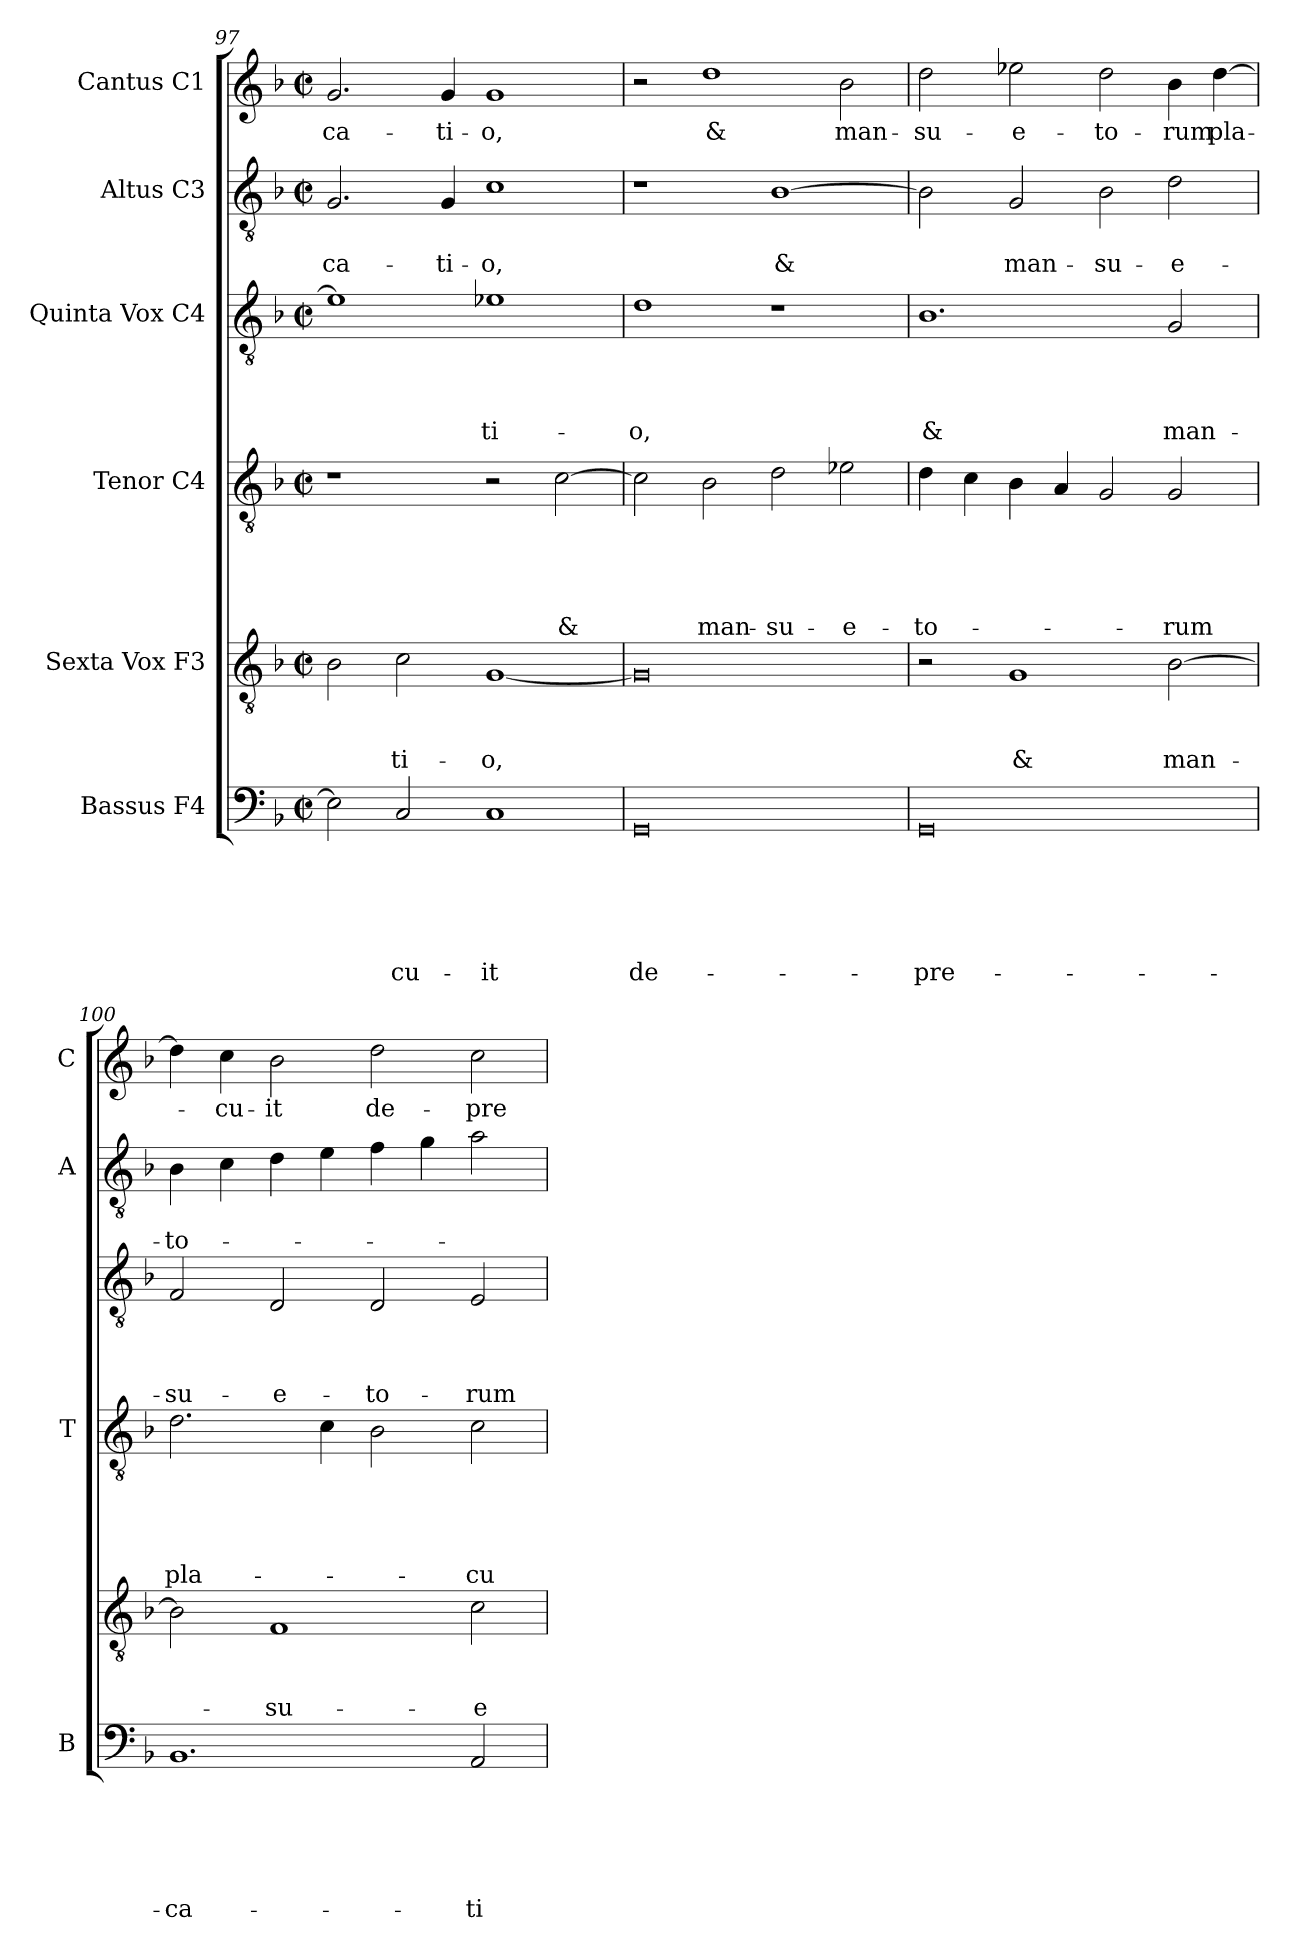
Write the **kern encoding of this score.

**kern	**text	**text	**text	**text	**text	**text	**kern	**text	**text	**text	**kern	**text	**text	**text	**text	**text	**kern	**text	**text	**text	**text	**kern	**text	**text	**kern	**text
*part6	*part6	*part6	*part6	*part6	*part6	*part6	*part5	*part5	*part5	*part5	*part4	*part4	*part4	*part4	*part4	*part4	*part3	*part3	*part3	*part3	*part3	*part2	*part2	*part2	*part1	*part1
*staff6	*staff6	*staff6	*staff6	*staff6	*staff6	*staff6	*staff5	*staff5	*staff5	*staff5	*staff4	*staff4	*staff4	*staff4	*staff4	*staff4	*staff3	*staff3	*staff3	*staff3	*staff3	*staff2	*staff2	*staff2	*staff1	*staff1
*I"Bassus F4	*	*	*	*	*	*	*I"Sexta Vox F3	*	*	*	*I"Tenor C4	*	*	*	*	*	*I"Quinta Vox C4	*	*	*	*	*I"Altus C3	*	*	*I"Cantus C1	*
*I'B	*	*	*	*	*	*	*	*	*	*	*I'T	*	*	*	*	*	*	*	*	*	*	*I'A	*	*	*I'C	*
*clefF4	*	*	*	*	*	*	*clefGv2	*	*	*	*clefGv2	*	*	*	*	*	*clefGv2	*	*	*	*	*clefGv2	*	*	*clefG2	*
*k[b-]	*	*	*	*	*	*	*k[b-]	*	*	*	*k[b-]	*	*	*	*	*	*k[b-]	*	*	*	*	*k[b-]	*	*	*k[b-]	*
*F:	*	*	*	*	*	*	*F:	*	*	*	*F:	*	*	*	*	*	*F:	*	*	*	*	*F:	*	*	*F:	*
*M2/2	*	*	*	*	*	*	*M2/2	*	*	*	*M2/2	*	*	*	*	*	*M2/2	*	*	*	*	*M2/2	*	*	*M2/2	*
*met(c|)	*	*	*	*	*	*	*met(c|)	*	*	*	*met(c|)	*	*	*	*	*	*met(c|)	*	*	*	*	*met(c|)	*	*	*met(c|)	*
=97	=97	=97	=97	=97	=97	=97	=97	=97	=97	=97	=97	=97	=97	=97	=97	=97	=97	=97	=97	=97	=97	=97	=97	=97	=97	=97
!	!	!	!	!	!	!	!	!	!	!	!	!	!	!	!	!	!	!	!	!	!	!	!	!LO:LY:b	!	!LO:LY:b
2E-\]	.	.	.	.	.	.	2B-\	.	.	.	1r	.	.	.	.	.	1e-]	.	.	.	.	2.G/	.	-ca-	2.g/	-ca-
!	!	!	!	!	!	!LO:LY:b	!	!	!	!LO:LY:b	!	!	!	!	!	!	!	!	!	!	!	!	!	!	!	!
2C/	.	.	.	.	.	-cu-	2c\	.	.	-ti-	.	.	.	.	.	.	.	.	.	.	.	.	.	.	.	.
!	!	!	!	!	!	!	!	!	!	!	!	!	!	!	!	!	!	!	!	!	!	!	!	!LO:LY:b	!	!LO:LY:b
.	.	.	.	.	.	.	.	.	.	.	.	.	.	.	.	.	.	.	.	.	.	4G/	.	-ti-	4g/	-ti-
!	!	!	!	!	!	!LO:LY:b	!	!	!	!LO:LY:b	!	!	!	!	!	!	!	!	!	!	!LO:LY:b	!	!	!LO:LY:b	!	!LO:LY:b
1C	.	.	.	.	.	-it	[1G	.	.	-o,	2r	.	.	.	.	.	1e-X	.	.	.	-ti-	1c	.	-o,	1g	-o,
!	!	!	!	!	!	!	!	!	!	!	!	!	!	!	!	!LO:LY:b	!	!	!	!	!	!	!	!	!	!
.	.	.	.	.	.	.	.	.	.	.	[2c\	.	.	.	.	&	.	.	.	.	.	.	.	.	.	.
!!LO:PB:g=z
=98	=98	=98	=98	=98	=98	=98	=98	=98	=98	=98	=98	=98	=98	=98	=98	=98	=98	=98	=98	=98	=98	=98	=98	=98	=98	=98
!	!	!	!	!	!	!LO:LY:b	!	!	!	!	!	!	!	!	!	!	!	!	!	!	!LO:LY:b	!	!	!	!	!
0GG	.	.	.	.	.	de-	0G]	.	.	.	2c\]	.	.	.	.	.	1d	.	.	.	-o,	1r	.	.	2r	.
!	!	!	!	!	!	!	!	!	!	!	!	!	!	!	!	!LO:LY:b	!	!	!	!	!	!	!	!	!	!LO:LY:b
.	.	.	.	.	.	.	.	.	.	.	2B-\	.	.	.	.	man-	.	.	.	.	.	.	.	.	1dd	&
!	!	!	!	!	!	!	!	!	!	!	!	!	!	!	!	!LO:LY:b	!	!	!	!	!	!	!	!LO:LY:b	!	!
.	.	.	.	.	.	.	.	.	.	.	2d\	.	.	.	.	-su-	1r	.	.	.	.	[1B-	.	&	.	.
!	!	!	!	!	!	!	!	!	!	!	!	!	!	!	!	!LO:LY:b	!	!	!	!	!	!	!	!	!	!LO:LY:b
.	.	.	.	.	.	.	.	.	.	.	2e-X\	.	.	.	.	-e-	.	.	.	.	.	.	.	.	2b-\	man-
=99	=99	=99	=99	=99	=99	=99	=99	=99	=99	=99	=99	=99	=99	=99	=99	=99	=99	=99	=99	=99	=99	=99	=99	=99	=99	=99
!	!	!	!	!	!	!LO:LY:b	!	!	!	!	!	!	!	!	!	!LO:LY:b	!	!	!	!	!LO:LY:b	!	!	!	!	!LO:LY:b
0GG	.	.	.	.	.	-pre-	2r	.	.	.	4d\	.	.	.	.	-to-	1.B-	.	.	.	&	2B-\]	.	.	2dd\	-su-
.	.	.	.	.	.	.	.	.	.	.	4c\	.	.	.	.	.	.	.	.	.	.	.	.	.	.	.
!	!	!	!	!	!	!	!	!	!	!LO:LY:b	!	!	!	!	!	!	!	!	!	!	!	!	!	!LO:LY:b	!	!LO:LY:b
.	.	.	.	.	.	.	1G	.	.	&	4B-\	.	.	.	.	.	.	.	.	.	.	2G/	.	man-	2ee-X\	-e-
.	.	.	.	.	.	.	.	.	.	.	4A/	.	.	.	.	.	.	.	.	.	.	.	.	.	.	.
!	!	!	!	!	!	!	!	!	!	!	!	!	!	!	!	!	!	!	!	!	!	!	!	!LO:LY:b	!	!LO:LY:b
.	.	.	.	.	.	.	.	.	.	.	2G/	.	.	.	.	.	.	.	.	.	.	2B-\	.	-su-	2dd\	-to-
!	!	!	!	!	!	!	!	!	!	!LO:LY:b	!	!	!	!	!	!LO:LY:b	!	!	!	!	!LO:LY:b	!	!	!LO:LY:b	!	!LO:LY:b
.	.	.	.	.	.	.	[2B-\	.	.	man-	2G/	.	.	.	.	-rum	2G/	.	.	.	man-	2d\	.	-e-	4b-\	-rum
!	!	!	!	!	!	!	!	!	!	!	!	!	!	!	!	!	!	!	!	!	!	!	!	!	!	!LO:LY:b
.	.	.	.	.	.	.	.	.	.	.	.	.	.	.	.	.	.	.	.	.	.	.	.	.	[4dd\	pla-
=100	=100	=100	=100	=100	=100	=100	=100	=100	=100	=100	=100	=100	=100	=100	=100	=100	=100	=100	=100	=100	=100	=100	=100	=100	=100	=100
!	!	!	!	!	!	!LO:LY:b	!	!	!	!	!	!	!	!	!	!LO:LY:b	!	!	!	!	!LO:LY:b	!	!	!LO:LY:b	!	!
1.BB-	.	.	.	.	.	-ca-	2B-\]	.	.	.	2.d\	.	.	.	.	pla-	2F/	.	.	.	-su-	4B-\	.	-to-	4dd\]	.
!	!	!	!	!	!	!	!	!	!	!	!	!	!	!	!	!	!	!	!	!	!	!	!	!	!	!LO:LY:b
.	.	.	.	.	.	.	.	.	.	.	.	.	.	.	.	.	.	.	.	.	.	4c\	.	.	4cc\	-cu-
!	!	!	!	!	!	!	!	!	!	!LO:LY:b	!	!	!	!	!	!	!	!	!	!	!LO:LY:b	!	!	!	!	!LO:LY:b
.	.	.	.	.	.	.	1F	.	.	-su-	.	.	.	.	.	.	2D/	.	.	.	-e-	4d\	.	.	2b-\	-it
.	.	.	.	.	.	.	.	.	.	.	4c\	.	.	.	.	.	.	.	.	.	.	4e\	.	.	.	.
!	!	!	!	!	!	!	!	!	!	!	!	!	!	!	!	!	!	!	!	!	!LO:LY:b	!	!	!	!	!LO:LY:b
.	.	.	.	.	.	.	.	.	.	.	2B-\	.	.	.	.	.	2D/	.	.	.	-to-	4f\	.	.	2dd\	de-
.	.	.	.	.	.	.	.	.	.	.	.	.	.	.	.	.	.	.	.	.	.	4g\	.	.	.	.
!	!	!	!	!	!	!LO:LY:b	!	!	!	!LO:LY:b	!	!	!	!	!	!LO:LY:b	!	!	!	!	!LO:LY:b	!	!	!	!	!LO:LY:b
2AA/	.	.	.	.	.	-ti-	2c\	.	.	-e-	2c\	.	.	.	.	-cu-	2E/	.	.	.	-rum	2a\	.	.	2cc\	-pre-
=	=	=	=	=	=	=	=	=	=	=	=	=	=	=	=	=	=	=	=	=	=	=	=	=	=	=
*-	*-	*-	*-	*-	*-	*-	*-	*-	*-	*-	*-	*-	*-	*-	*-	*-	*-	*-	*-	*-	*-	*-	*-	*-	*-	*-
